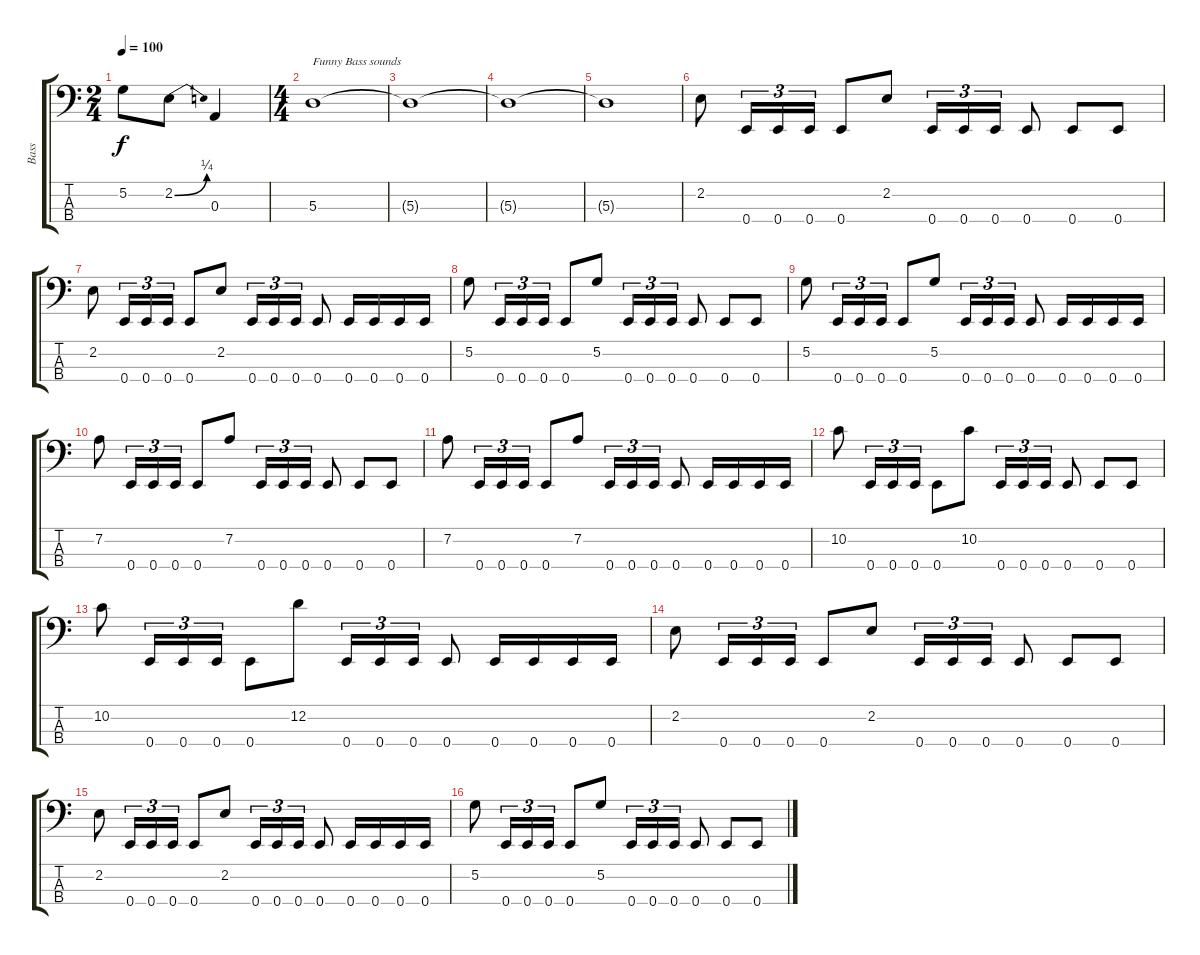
\track ("Bass" "Bass") {instrument electricbassfinger}
\staff {score tabs}
\tuning (G2 D2 A1 E1) {hide}
\ts (2 4)
\tempo 100
\clef f4
\ks c
5.2{t}.8{dy f} 2.2{be (bend 0 0 60 1)}.8 0.3.4 |
\ts (4 4)
5.3.1{txt "Funny Bass sounds"} |
5.3{t}.1 |
5.3{t}.1 |
5.3{t}.1 |
2.2.8 0.4.16{tu (3 2)} 0.4.16{tu (3 2)} 0.4.16{tu (3 2)} 0.4.8 2.2.8 0.4.16{tu (3 2)} 0.4.16{tu (3 2)} 0.4.16{tu (3 2)} 0.4.8 0.4.8 0.4.8 |
2.2.8 0.4.16{tu (3 2)} 0.4.16{tu (3 2)} 0.4.16{tu (3 2)} 0.4.8 2.2.8 0.4.16{tu (3 2)} 0.4.16{tu (3 2)} 0.4.16{tu (3 2)} 0.4.8 0.4.16 0.4.16 0.4.16 0.4.16 |
5.2.8 0.4.16{tu (3 2)} 0.4.16{tu (3 2)} 0.4.16{tu (3 2)} 0.4.8 5.2.8 0.4.16{tu (3 2)} 0.4.16{tu (3 2)} 0.4.16{tu (3 2)} 0.4.8 0.4.8 0.4.8 |
5.2.8 0.4.16{tu (3 2)} 0.4.16{tu (3 2)} 0.4.16{tu (3 2)} 0.4.8 5.2.8 0.4.16{tu (3 2)} 0.4.16{tu (3 2)} 0.4.16{tu (3 2)} 0.4.8 0.4.16 0.4.16 0.4.16 0.4.16 |
7.2.8 0.4.16{tu (3 2)} 0.4.16{tu (3 2)} 0.4.16{tu (3 2)} 0.4.8 7.2.8 0.4.16{tu (3 2)} 0.4.16{tu (3 2)} 0.4.16{tu (3 2)} 0.4.8 0.4.8 0.4.8 |
7.2.8 0.4.16{tu (3 2)} 0.4.16{tu (3 2)} 0.4.16{tu (3 2)} 0.4.8 7.2.8 0.4.16{tu (3 2)} 0.4.16{tu (3 2)} 0.4.16{tu (3 2)} 0.4.8 0.4.16 0.4.16 0.4.16 0.4.16 |
10.2.8 0.4.16{tu (3 2)} 0.4.16{tu (3 2)} 0.4.16{tu (3 2)} 0.4.8 10.2.8 0.4.16{tu (3 2)} 0.4.16{tu (3 2)} 0.4.16{tu (3 2)} 0.4.8 0.4.8 0.4.8 |
10.2.8 0.4.16{tu (3 2)} 0.4.16{tu (3 2)} 0.4.16{tu (3 2)} 0.4.8 12.2.8 0.4.16{tu (3 2)} 0.4.16{tu (3 2)} 0.4.16{tu (3 2)} 0.4.8 0.4.16 0.4.16 0.4.16 0.4.16 |
2.2.8 0.4.16{tu (3 2)} 0.4.16{tu (3 2)} 0.4.16{tu (3 2)} 0.4.8 2.2.8 0.4.16{tu (3 2)} 0.4.16{tu (3 2)} 0.4.16{tu (3 2)} 0.4.8 0.4.8 0.4.8 |
2.2.8 0.4.16{tu (3 2)} 0.4.16{tu (3 2)} 0.4.16{tu (3 2)} 0.4.8 2.2.8 0.4.16{tu (3 2)} 0.4.16{tu (3 2)} 0.4.16{tu (3 2)} 0.4.8 0.4.16 0.4.16 0.4.16 0.4.16 |
5.2.8 0.4.16{tu (3 2)} 0.4.16{tu (3 2)} 0.4.16{tu (3 2)} 0.4.8 5.2.8 0.4.16{tu (3 2)} 0.4.16{tu (3 2)} 0.4.16{tu (3 2)} 0.4.8 0.4.8 0.4.8
